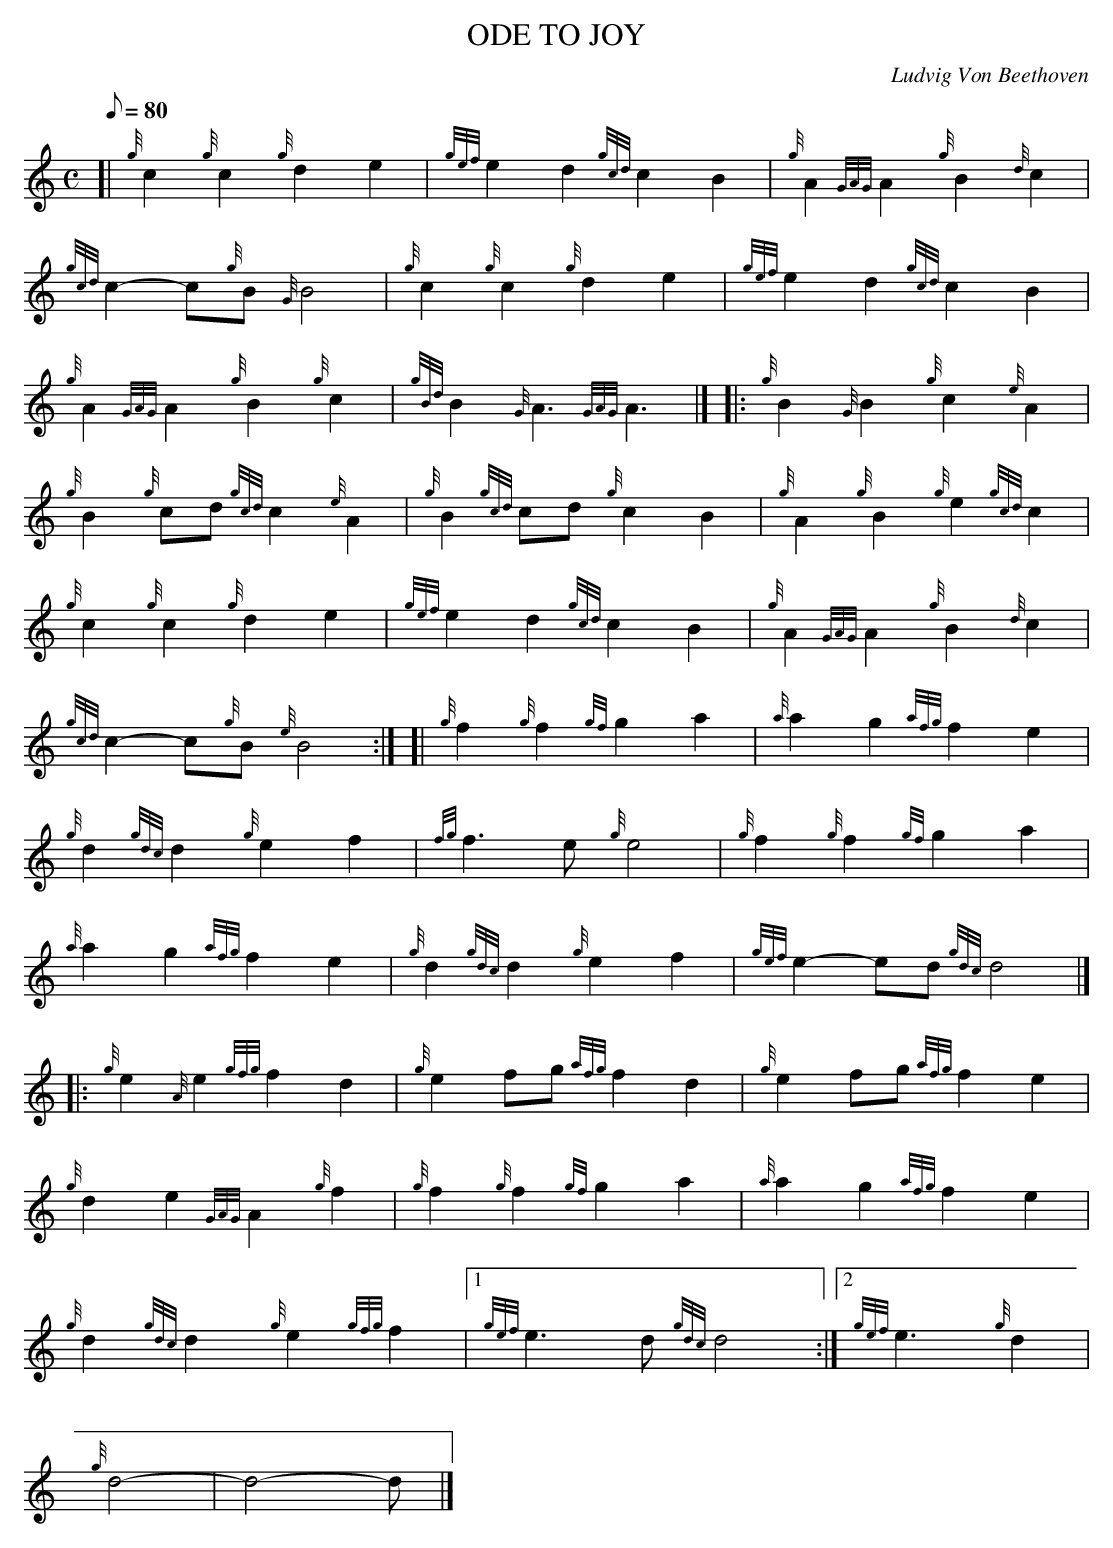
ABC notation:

X:1
T:ODE TO JOY
M:C
L:1/8
Q:80
C:Ludvig Von Beethoven
K:HP
[| {g}c2{g}c2{g}d2e2|
{gef}e2d2{gcd}c2B2|
{g}A2{GAG}A2{g}B2{d}c2|  !
{gcd}c2-c{g}B{G}B4|
{g}c2{g}c2{g}d2e2|
{gef}e2d2{gcd}c2B2|  !
{g}A2{GAG}A2{g}B2{g}c2|
{gBd}B2{G}A3{GAG}A3|] |:
{g}B2{G}B2{g}c2{e}A2|  !
{g}B2{g}cd{gcd}c2{e}A2|
{g}B2{gcd}cd{g}c2B2|
{g}A2{g}B2{g}e2{gcd}c2|  !
{g}c2{g}c2{g}d2e2|
{gef}e2d2{gcd}c2B2|
{g}A2{GAG}A2{g}B2{d}c2|  !
{gcd}c2-c{g}B{e}B4:| [|
{g}f2{g}f2{gf}g2a2|
{a}a2g2{afg}f2e2|  !
{g}d2{gdc}d2{g}e2f2|
{fg}f3e{g}e4|
{g}f2{g}f2{gf}g2a2|  !
{a}a2g2{afg}f2e2|
{g}d2{gdc}d2{g}e2f2|
{gef}e2-ed{gdc}d4|] |:  !
{g}e2{A}e2{gfg}f2d2|
{g}e2fg{afg}f2d2|
{g}e2fg{afg}f2e2|  !
{g}d2e2{GAG}A2{g}f2|
{g}f2{g}f2{gf}g2a2|
{a}a2g2{afg}f2e2|  !
{g}d2{gdc}d2{g}e2{gfg}f2|1
{gef}e3d{gdc}d4:|2
{gef}e3{g}d2|  !
{g}d4-|
d4-d|]
